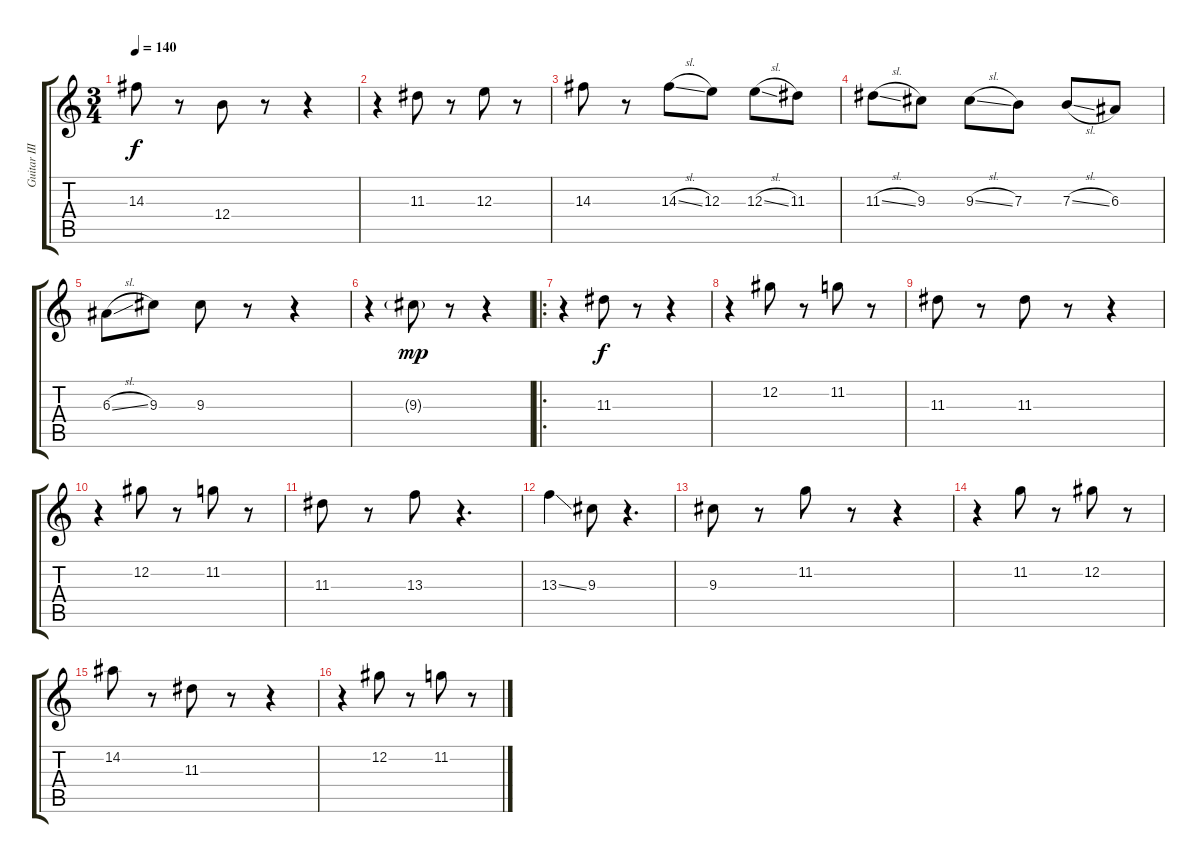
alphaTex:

\track ("Guitar III Delay 1" "Guitar III") {instrument electricguitarjazz}
\staff {score tabs}
\tuning (Db4 Ab3 E3 B2 Gb2 Db2) {hide}
\ts (3 4)
\tempo 140
\clef g2
\ks c
14.3.8{dy f} r.8 12.4.8 r.8 r.4 |
r.4 11.3.8 r.8 12.3.8 r.8 |
14.3.8 r.8 14.3{sl}.8 12.3.8 12.3{sl}.8 11.3.8 |
11.3{sl}.8 9.3.8 9.3{sl}.8 7.3.8 7.3{sl}.8 6.3.8 |
6.3{sl}.8 9.3.8 9.3.8 r.8 r.4 |
r.4 9.3{g}.8{dy mp} r.8 r.4 |
\ro
r.4 11.3.8{dy f} r.8 r.4 |
r.4 12.2.8 r.8 11.2.8 r.8 |
11.3.8 r.8 11.3.8 r.8 r.4 |
r.4 12.2.8 r.8 11.2.8 r.8 |
11.3.8 r.8 13.3.8 r.4{d} |
13.3{ss}.4 9.3.8 r.4{d} |
9.3.8 r.8 11.2.8 r.8 r.4 |
r.4 11.2.8 r.8 12.2.8 r.8 |
14.2.8 r.8 11.3.8 r.8 r.4 |
r.4 12.2.8 r.8 11.2.8 r.8
